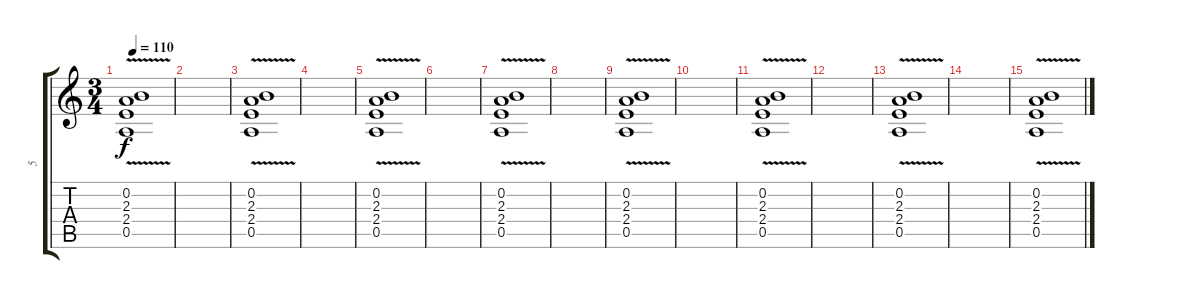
\track ("5" "5") {instrument electricguitarclean}
\staff {score tabs}
\tuning (E4 B3 G3 D3 A2 E2) {hide}
\ts (3 4)
\tempo 110
\clef g2
\ks c
(0.2 2.3{v} 2.4 0.5).1{dy f} |
|
(0.2 2.3{v} 2.4 0.5).1 |
|
(0.2 2.3{v} 2.4 0.5).1 |
|
(0.2 2.3{v} 2.4 0.5).1 |
|
(0.2 2.3{v} 2.4 0.5).1 |
|
(0.2 2.3{v} 2.4 0.5).1 |
|
(0.2 2.3{v} 2.4 0.5).1 |
|
(0.2 2.3{v} 2.4 0.5).1
